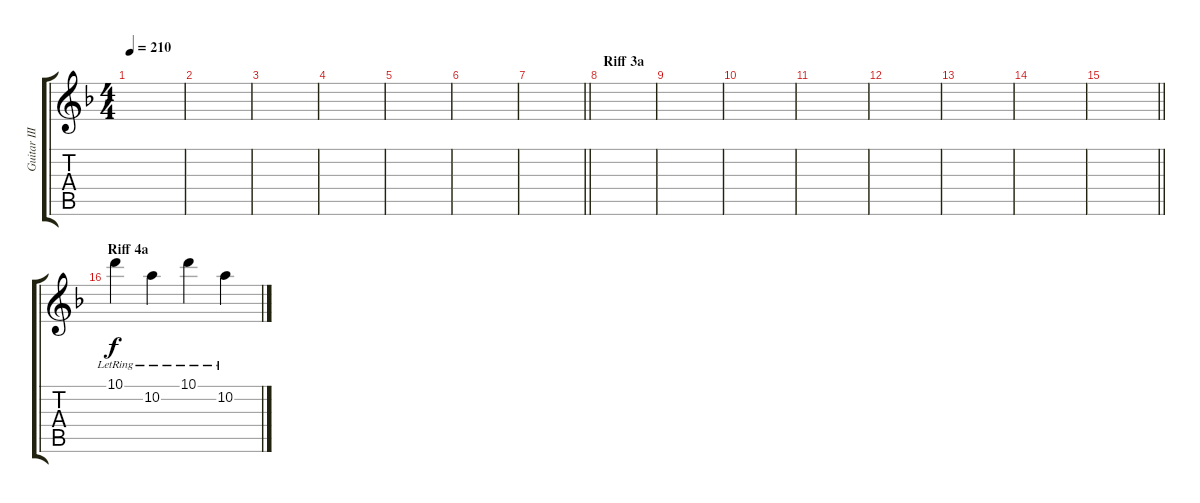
\track ("Guitar III [Center]" "Guitar III") {instrument distortionguitar}
\staff {score tabs}
\tuning (E4 B3 G3 D3 A2 D2) {hide}
\ts (4 4)
\tempo 210
\clef g2
\ks dminor
|
|
|
|
|
|
\barLineRight lightlight
|
\section ("" "Riff 3a")
|
|
|
|
|
|
|
\barLineRight lightlight
|
\section ("" "Riff 4a")
10.1{lr}.4{volume 8 instrument electricguitarclean} 10.2{lr}.4 10.1{lr}.4 10.2{lr}.4
